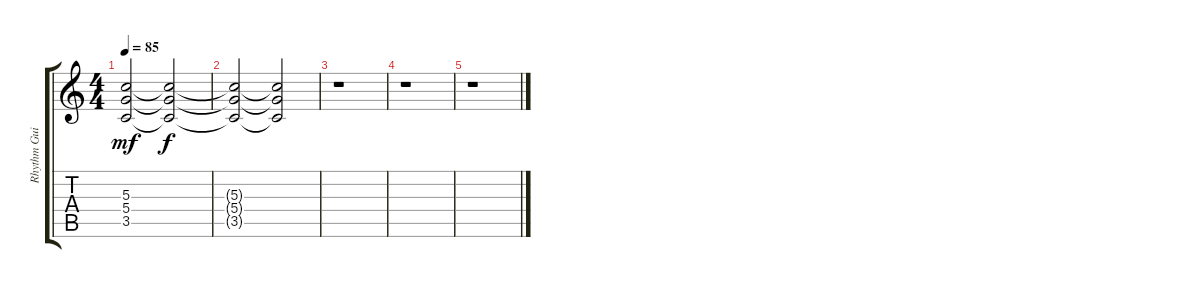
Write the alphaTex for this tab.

\track ("Rhythm Guitar 2" "Rhythm Gui") {instrument overdrivenguitar}
\staff {score tabs}
\tuning (E4 B3 G3 D3 A2 E2) {hide}
\ts (4 4)
\tempo 85
\clef g2
\ks c
(5.3 5.4 3.5).2{dy mf} (5.3{t} 5.4{t} 3.5{t}).2{dy f volume 10} |
(5.3{t} 5.4{t} 3.5{t}).2{volume 6} (5.3{t} 5.4{t} 3.5{t}).2{volume 0} |
r.1 |
r.1 |
r.1
